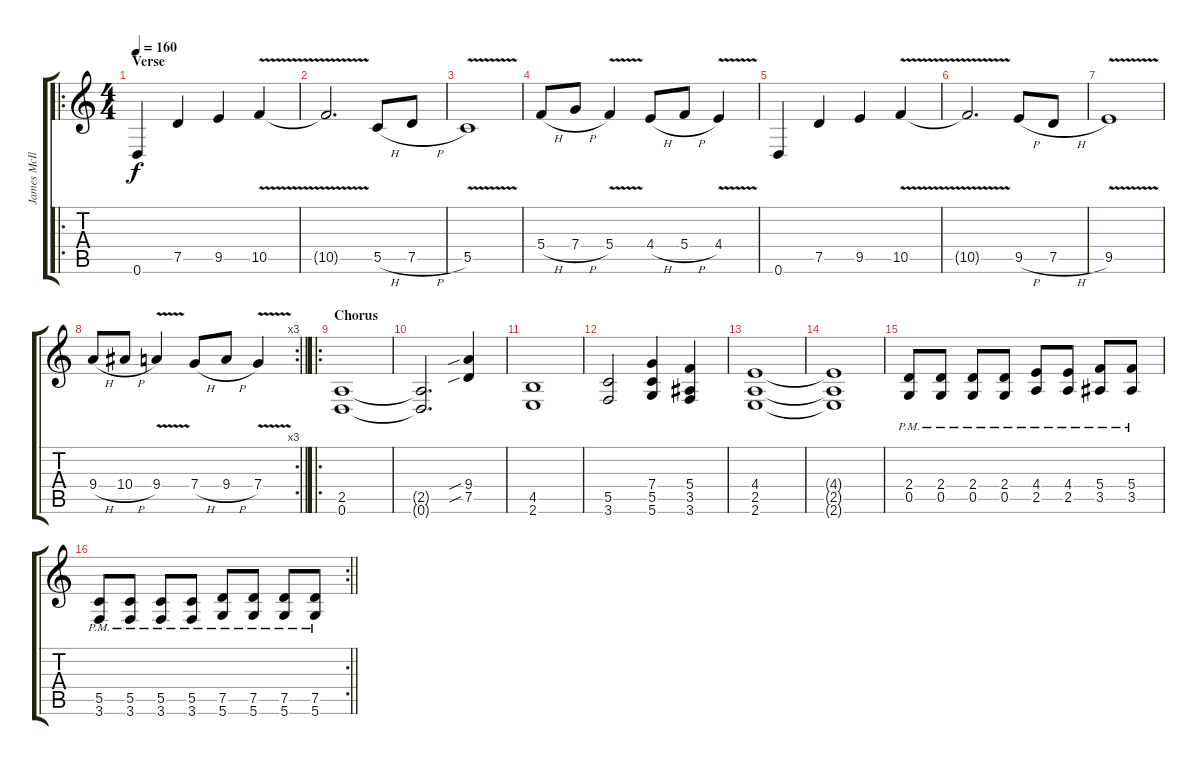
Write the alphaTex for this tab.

\track ("James McIlroy" "James McIl") {instrument distortionguitar}
\staff {score tabs}
\tuning (D4 A3 F3 C3 G2 D2) {hide}
\ro
\ts (4 4)
\section ("" "Verse")
\tempo 160
\clef g2
\ks c
0.6.4{dy f} 7.5.4 9.5.4 10.5{v}.4 |
10.5{t}.2{d} 5.5{h}.8 7.5{h}.8 |
5.5{v}.1 |
5.4{h}.8 7.4{h}.8 5.4{v}.4 4.4{h}.8 5.4{h}.8 4.4{v}.4 |
0.6.4 7.5.4 9.5.4 10.5{v}.4 |
10.5{t}.2{d} 9.5{h}.8 7.5{h}.8 |
9.5{v}.1 |
\rc 3
\barLineRight lightlight
9.4{h}.8 10.4{h}.8 9.4{v}.4 7.4{h}.8 9.4{h}.8 7.4{v}.4 |
\ro
\section ("" "Chorus")
(2.5 0.6).1 |
(2.5{t} 0.6{t}).2{d} (9.4{sib} 7.5{sib}).4 |
(4.5 2.6).1 |
(5.5 3.6).2 (7.4 5.5 5.6).4 (5.4 3.5 3.6).4 |
(4.4 2.5 2.6).1 |
(4.4{t} 2.5{t} 2.6{t}).1 |
(2.4{pm} 0.5{pm}).8 (2.4{pm} 0.5{pm}).8 (2.4{pm} 0.5{pm}).8 (2.4{pm} 0.5{pm}).8 (4.4{pm} 2.5{pm}).8 (4.4{pm} 2.5{pm}).8 (5.4{pm} 3.5{pm}).8 (5.4{pm} 3.5{pm}).8 |
\rc 2
\barLineRight lightlight
(5.5{pm} 3.6{pm}).8 (5.5{pm} 3.6{pm}).8 (5.5{pm} 3.6{pm}).8 (5.5{pm} 3.6{pm}).8 (7.5{pm} 5.6{pm}).8 (7.5{pm} 5.6{pm}).8 (7.5{pm} 5.6{pm}).8 (7.5{pm} 5.6{pm}).8
